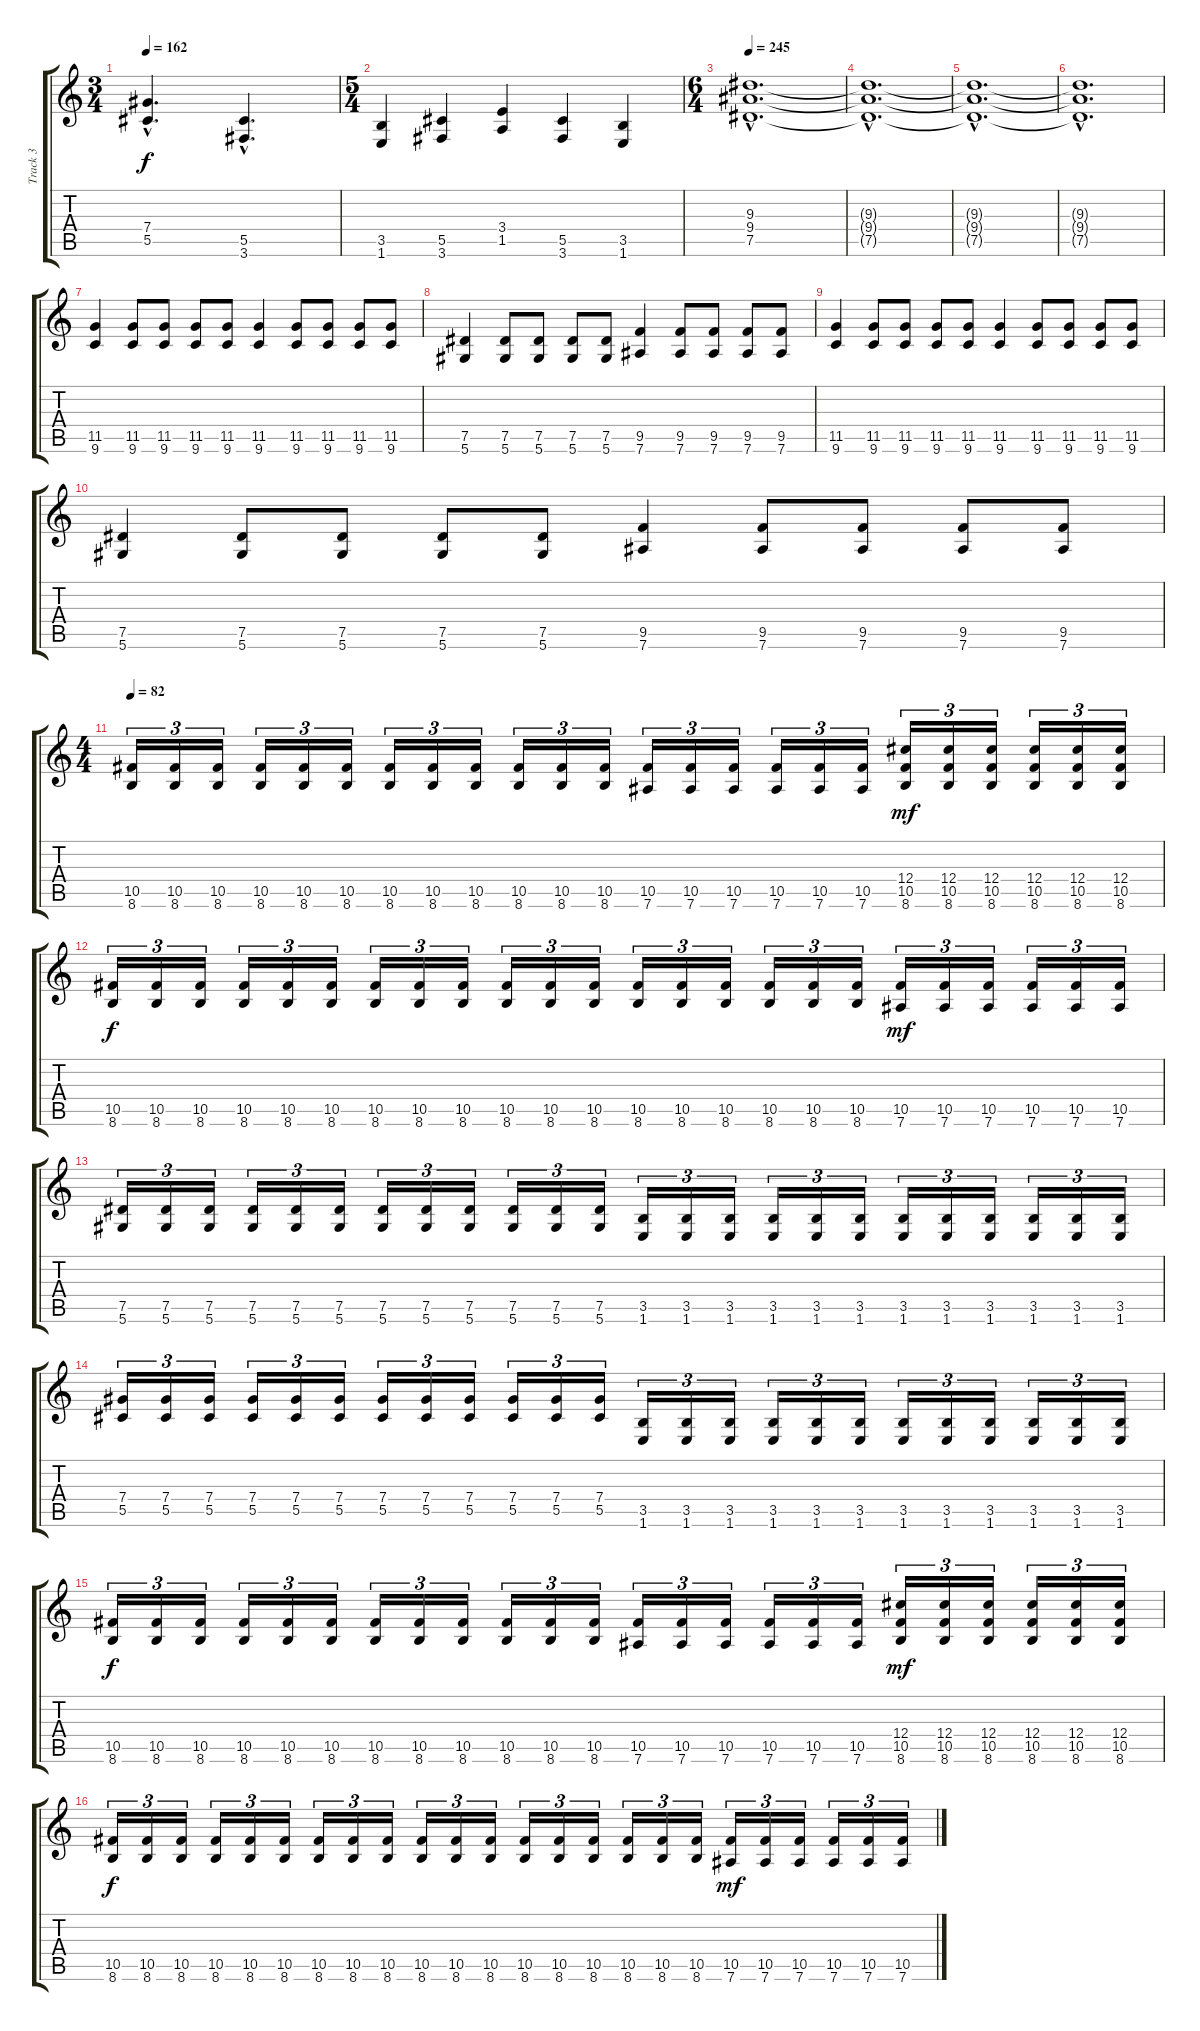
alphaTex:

\track ("Track 3" "Track 3") {instrument distortionguitar}
\staff {score tabs}
\tuning (Eb4 Bb3 Gb3 Db3 Ab2 Eb2) {hide}
\ts (3 4)
\tempo 162
\clef g2
\ks c
(7.4{hac} 5.5{hac}).4{d dy f} (5.5{hac} 3.6{hac}).4{d} |
\ts (5 4)
(3.5 1.6).4 (5.5 3.6).4 (3.4 1.5).4 (5.5 3.6).4 (3.5 1.6).4 |
\ts (6 4)
\tempo 245
(9.3{hac} 9.4{hac} 7.5{hac}).1{d} |
(9.3{hac t} 9.4{hac t} 7.5{hac t}).1{d} |
(9.3{hac t} 9.4{hac t} 7.5{hac t}).1{d} |
(9.3{hac t} 9.4{hac t} 7.5{hac t}).1{d} |
(11.5 9.6).4 (11.5 9.6).8 (11.5 9.6).8 (11.5 9.6).8 (11.5 9.6).8 (11.5 9.6).4 (11.5 9.6).8 (11.5 9.6).8 (11.5 9.6).8 (11.5 9.6).8 |
(7.5 5.6).4 (7.5 5.6).8 (7.5 5.6).8 (7.5 5.6).8 (7.5 5.6).8 (9.5 7.6).4 (9.5 7.6).8 (9.5 7.6).8 (9.5 7.6).8 (9.5 7.6).8 |
(11.5 9.6).4 (11.5 9.6).8 (11.5 9.6).8 (11.5 9.6).8 (11.5 9.6).8 (11.5 9.6).4 (11.5 9.6).8 (11.5 9.6).8 (11.5 9.6).8 (11.5 9.6).8 |
(7.5 5.6).4 (7.5 5.6).8 (7.5 5.6).8 (7.5 5.6).8 (7.5 5.6).8 (9.5 7.6).4 (9.5 7.6).8 (9.5 7.6).8 (9.5 7.6).8 (9.5 7.6).8 |
\ts (4 4)
\tempo 82
(10.5 8.6).16{tu (3 2)} (10.5 8.6).16{tu (3 2)} (10.5 8.6).16{tu (3 2)} (10.5 8.6).16{tu (3 2)} (10.5 8.6).16{tu (3 2)} (10.5 8.6).16{tu (3 2)} (10.5 8.6).16{tu (3 2)} (10.5 8.6).16{tu (3 2)} (10.5 8.6).16{tu (3 2)} (10.5 8.6).16{tu (3 2)} (10.5 8.6).16{tu (3 2)} (10.5 8.6).16{tu (3 2)} (10.5 7.6).16{tu (3 2)} (10.5 7.6).16{tu (3 2)} (10.5 7.6).16{tu (3 2)} (10.5 7.6).16{tu (3 2)} (10.5 7.6).16{tu (3 2)} (10.5 7.6).16{tu (3 2)} (12.4 10.5 8.6).16{tu (3 2) dy mf} (12.4 10.5 8.6).16{tu (3 2)} (12.4 10.5 8.6).16{tu (3 2)} (12.4 10.5 8.6).16{tu (3 2)} (12.4 10.5 8.6).16{tu (3 2)} (12.4 10.5 8.6).16{tu (3 2)} |
(10.5 8.6).16{tu (3 2) dy f} (10.5 8.6).16{tu (3 2)} (10.5 8.6).16{tu (3 2)} (10.5 8.6).16{tu (3 2)} (10.5 8.6).16{tu (3 2)} (10.5 8.6).16{tu (3 2)} (10.5 8.6).16{tu (3 2)} (10.5 8.6).16{tu (3 2)} (10.5 8.6).16{tu (3 2)} (10.5 8.6).16{tu (3 2)} (10.5 8.6).16{tu (3 2)} (10.5 8.6).16{tu (3 2)} (10.5 8.6).16{tu (3 2)} (10.5 8.6).16{tu (3 2)} (10.5 8.6).16{tu (3 2)} (10.5 8.6).16{tu (3 2)} (10.5 8.6).16{tu (3 2)} (10.5 8.6).16{tu (3 2)} (10.5 7.6).16{tu (3 2) dy mf} (10.5 7.6).16{tu (3 2)} (10.5 7.6).16{tu (3 2)} (10.5 7.6).16{tu (3 2)} (10.5 7.6).16{tu (3 2)} (10.5 7.6).16{tu (3 2)} |
(7.5 5.6).16{tu (3 2)} (7.5 5.6).16{tu (3 2)} (7.5 5.6).16{tu (3 2)} (7.5 5.6).16{tu (3 2)} (7.5 5.6).16{tu (3 2)} (7.5 5.6).16{tu (3 2)} (7.5 5.6).16{tu (3 2)} (7.5 5.6).16{tu (3 2)} (7.5 5.6).16{tu (3 2)} (7.5 5.6).16{tu (3 2)} (7.5 5.6).16{tu (3 2)} (7.5 5.6).16{tu (3 2)} (3.5 1.6).16{tu (3 2)} (3.5 1.6).16{tu (3 2)} (3.5 1.6).16{tu (3 2)} (3.5 1.6).16{tu (3 2)} (3.5 1.6).16{tu (3 2)} (3.5 1.6).16{tu (3 2)} (3.5 1.6).16{tu (3 2)} (3.5 1.6).16{tu (3 2)} (3.5 1.6).16{tu (3 2)} (3.5 1.6).16{tu (3 2)} (3.5 1.6).16{tu (3 2)} (3.5 1.6).16{tu (3 2)} |
(7.4 5.5).16{tu (3 2)} (7.4 5.5).16{tu (3 2)} (7.4 5.5).16{tu (3 2)} (7.4 5.5).16{tu (3 2)} (7.4 5.5).16{tu (3 2)} (7.4 5.5).16{tu (3 2)} (7.4 5.5).16{tu (3 2)} (7.4 5.5).16{tu (3 2)} (7.4 5.5).16{tu (3 2)} (7.4 5.5).16{tu (3 2)} (7.4 5.5).16{tu (3 2)} (7.4 5.5).16{tu (3 2)} (3.5 1.6).16{tu (3 2)} (3.5 1.6).16{tu (3 2)} (3.5 1.6).16{tu (3 2)} (3.5 1.6).16{tu (3 2)} (3.5 1.6).16{tu (3 2)} (3.5 1.6).16{tu (3 2)} (3.5 1.6).16{tu (3 2)} (3.5 1.6).16{tu (3 2)} (3.5 1.6).16{tu (3 2)} (3.5 1.6).16{tu (3 2)} (3.5 1.6).16{tu (3 2)} (3.5 1.6).16{tu (3 2)} |
(10.5 8.6).16{tu (3 2) dy f} (10.5 8.6).16{tu (3 2)} (10.5 8.6).16{tu (3 2)} (10.5 8.6).16{tu (3 2)} (10.5 8.6).16{tu (3 2)} (10.5 8.6).16{tu (3 2)} (10.5 8.6).16{tu (3 2)} (10.5 8.6).16{tu (3 2)} (10.5 8.6).16{tu (3 2)} (10.5 8.6).16{tu (3 2)} (10.5 8.6).16{tu (3 2)} (10.5 8.6).16{tu (3 2)} (10.5 7.6).16{tu (3 2)} (10.5 7.6).16{tu (3 2)} (10.5 7.6).16{tu (3 2)} (10.5 7.6).16{tu (3 2)} (10.5 7.6).16{tu (3 2)} (10.5 7.6).16{tu (3 2)} (12.4 10.5 8.6).16{tu (3 2) dy mf} (12.4 10.5 8.6).16{tu (3 2)} (12.4 10.5 8.6).16{tu (3 2)} (12.4 10.5 8.6).16{tu (3 2)} (12.4 10.5 8.6).16{tu (3 2)} (12.4 10.5 8.6).16{tu (3 2)} |
(10.5 8.6).16{tu (3 2) dy f} (10.5 8.6).16{tu (3 2)} (10.5 8.6).16{tu (3 2)} (10.5 8.6).16{tu (3 2)} (10.5 8.6).16{tu (3 2)} (10.5 8.6).16{tu (3 2)} (10.5 8.6).16{tu (3 2)} (10.5 8.6).16{tu (3 2)} (10.5 8.6).16{tu (3 2)} (10.5 8.6).16{tu (3 2)} (10.5 8.6).16{tu (3 2)} (10.5 8.6).16{tu (3 2)} (10.5 8.6).16{tu (3 2)} (10.5 8.6).16{tu (3 2)} (10.5 8.6).16{tu (3 2)} (10.5 8.6).16{tu (3 2)} (10.5 8.6).16{tu (3 2)} (10.5 8.6).16{tu (3 2)} (10.5 7.6).16{tu (3 2) dy mf} (10.5 7.6).16{tu (3 2)} (10.5 7.6).16{tu (3 2)} (10.5 7.6).16{tu (3 2)} (10.5 7.6).16{tu (3 2)} (10.5 7.6).16{tu (3 2)}
